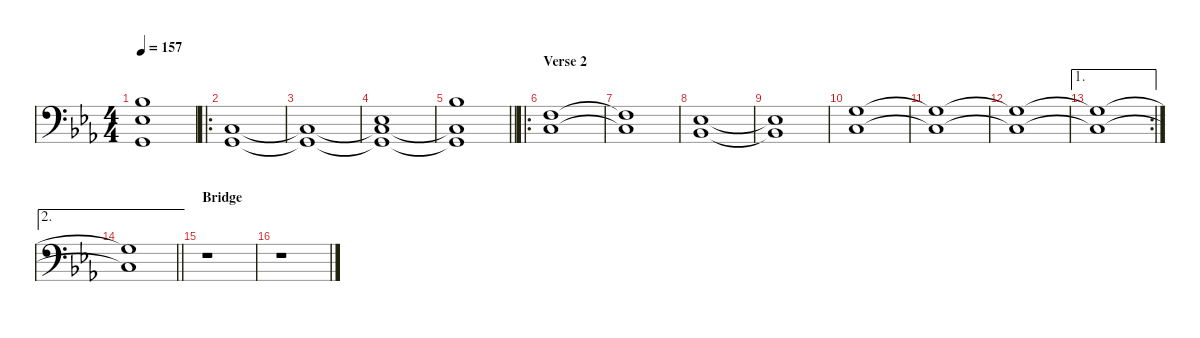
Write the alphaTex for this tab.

\defaultSystemsLayout 4
\hideDynamics
\bracketExtendMode nobrackets
\singleTrackTrackNamePolicy hidden
\multiTrackTrackNamePolicy hidden
\firstSystemTrackNameMode fullname
\firstSystemTrackNameOrientation horizontal
\otherSystemsTrackNameOrientation horizontal
\track ("Strings" "vln.") {instrument stringensemble1}
\staff {score}
\tuning (E4 B3 G3 D3 A2 E2)
\ts (4 4)
\tempo 157
\clef f4
\ks cminor
(3.3{t acc b} 1.4{t acc b} 3.6{t acc forcenatural}).1{dy f beam Down} |
\ro
(3.5{acc forcenatural} 3.6{acc forcenatural}).1{beam Up} |
(3.5{t acc forcenatural} 3.6{t acc forcenatural}).1{beam Up} |
(1.4{acc b} 3.5{t acc forcenatural} 3.6{t acc forcenatural}).1{beam Up} |
\barLineRight lightlight
(3.3{acc b} 3.5{t acc forcenatural} 3.6{t acc forcenatural}).1{beam Down} |
\ro
\section ("" "Verse 2")
(3.4{acc forcenatural} 3.5{acc forcenatural}).1{beam Down} |
(3.4{t acc forcenatural} 3.5{t acc forcenatural}).1{beam Down} |
(1.4{acc b} 1.5{acc b}).1{beam Up} |
(1.4{t acc b} 1.5{t acc b}).1{beam Up} |
(5.4{acc forcenatural} 3.5{acc forcenatural}).1{beam Down} |
(5.4{t acc forcenatural} 3.5{t acc forcenatural}).1{beam Down} |
(5.4{t acc forcenatural} 3.5{t acc forcenatural}).1{beam Down} |
\ae 1
\rc 2
(5.4{t acc forcenatural} 3.5{t acc forcenatural}).1{beam Down} |
\ae 2
\barLineRight lightlight
(5.4{t acc forcenatural} 3.5{t acc forcenatural}).1{beam Down} |
\section ("" "Bridge")
r.1{beam Down} |
r.1{beam Down}
